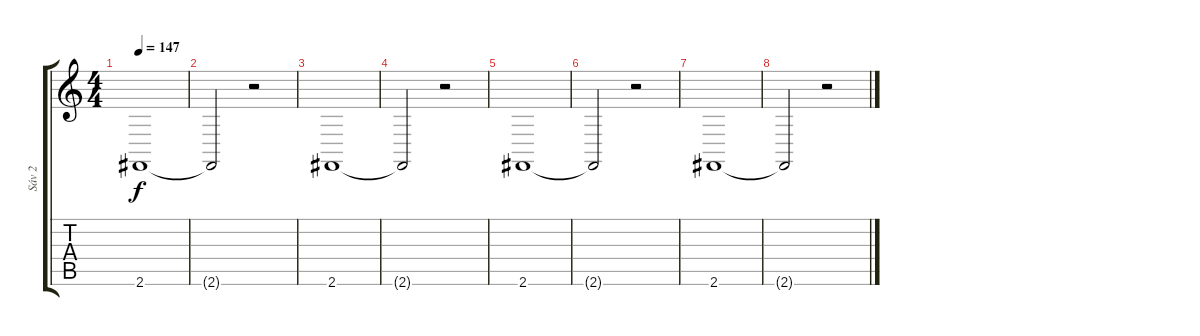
\track ("Sáv 2" "Sáv 2") {instrument fx4atmosphere}
\staff {score tabs}
\tuning (E4 B3 G3 D3 A2 E2) {hide}
\ts (4 4)
\tempo 147
\clef g2
\ks c
2.6.1{dy f} |
2.6{t}.2 r.2 |
2.6.1 |
2.6{t}.2 r.2 |
2.6.1 |
2.6{t}.2 r.2 |
2.6.1 |
2.6{t}.2 r.2
